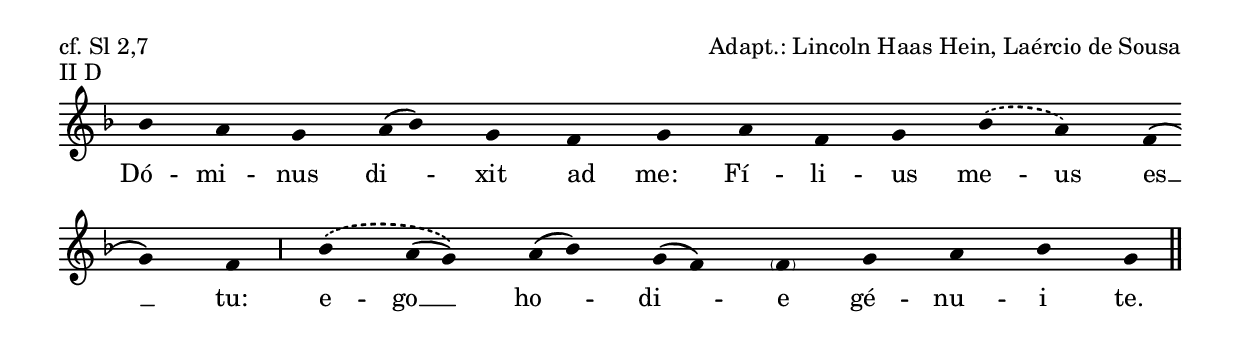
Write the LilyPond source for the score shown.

\version "2.24.1"

\include "gregorian.ly"
\include "../../../modules/lilypond/neums.ily"
\include "../../../modules/lilypond/spacing.ily"
\include "../../../modules/lilypond/layout.ily"
\include "../../../modules/lilypond/lyrics.ily"
\include "../../../modules/lilypond/symbols.ily"

antiphonChant = \relative c' {
  \AntiphonSignature
  \key c \major
  \C f e d \CC e f \C d c d
  e c d
  \C_C f e
  \CC c d \C c
  \divisioMaior
  \C_CC f e d
  \CC e f \CC d c \Cp c
  \C d e f d
  \finalis
}

antiphonLyrics = \lyricmode {
  Dó -- mi -- nus di -- xit ad me:
  Fí -- li -- us
  \MelismaOff
  me -- us
  \MelismaOn
  es __ tu:
  \MelismaOff
  e --
  \MelismaOn
  go __ ho -- di -- e gé -- nu -- i te.
}

antiphonLyricsPt = \lyricmode {
  O Se -- nhor dis -- se a mim: Tu és o meu __ Fi -- lho,
  Eu __ _ ho -- je __ "" ge -- rei a ti!
}

\GregorianTranscriptionLayout

\header {
  meter = "cf. Sl 2,7"
  arranger = "Adapt.: Lincoln Haas Hein, Laércio de Sousa"
}

\score {
  \header {
    piece = "II D"
  }

  \new GregorianTranscriptionStaff <<
    \new GregorianTranscriptionVoice = "antiphon" {
      \transpose d g \antiphonChant
    }

    \new GregorianTranscriptionLyrics \lyricsto "antiphon" \antiphonLyrics
    \new GregorianTranscriptionAltLyrics \lyricsto "antiphon" \antiphonLyricsPt
  >>
}